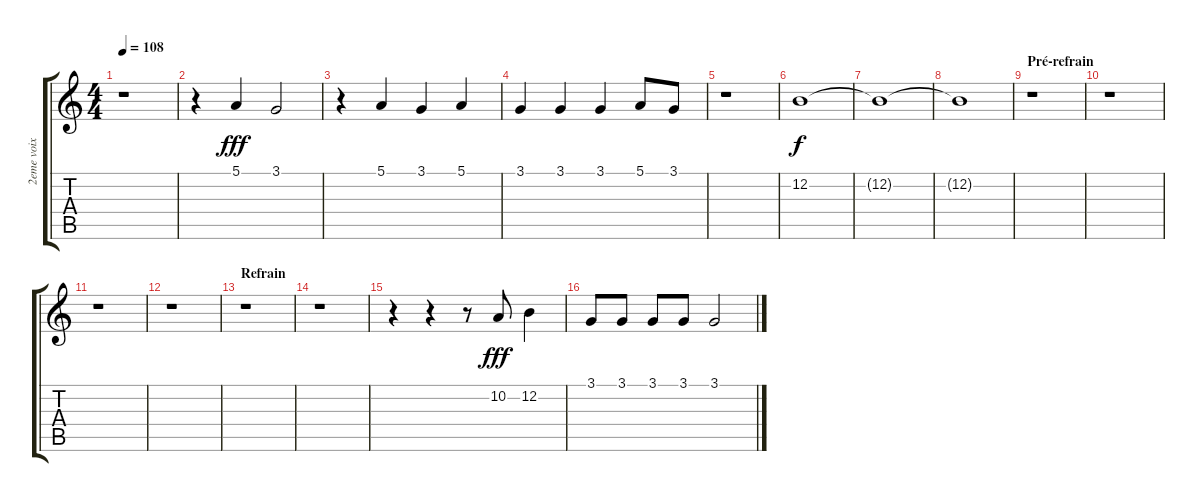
\track ("2eme voix" "2eme voix") {instrument cello}
\staff {score tabs}
\tuning (E4 B3 G3 D3 A2 E2) {hide}
\ts (4 4)
\tempo 108
\clef g2
\ks c
r.1{dy fff} |
r.4 5.1.4 3.1.2 |
r.4 5.1.4 3.1.4 5.1.4 |
3.1.4 3.1.4 3.1.4 5.1.8 3.1.8 |
r.1 |
12.2.1{dy f} |
12.2{t}.1 |
12.2{t}.1 |
\section ("" "Pré-refrain")
r.1 |
r.1 |
r.1 |
r.1 |
\section ("" "Refrain")
r.1 |
r.1 |
r.4 r.4 r.8 10.2.8{dy fff} 12.2.4 |
3.1.8 3.1.8 3.1.8 3.1.8 3.1.2
